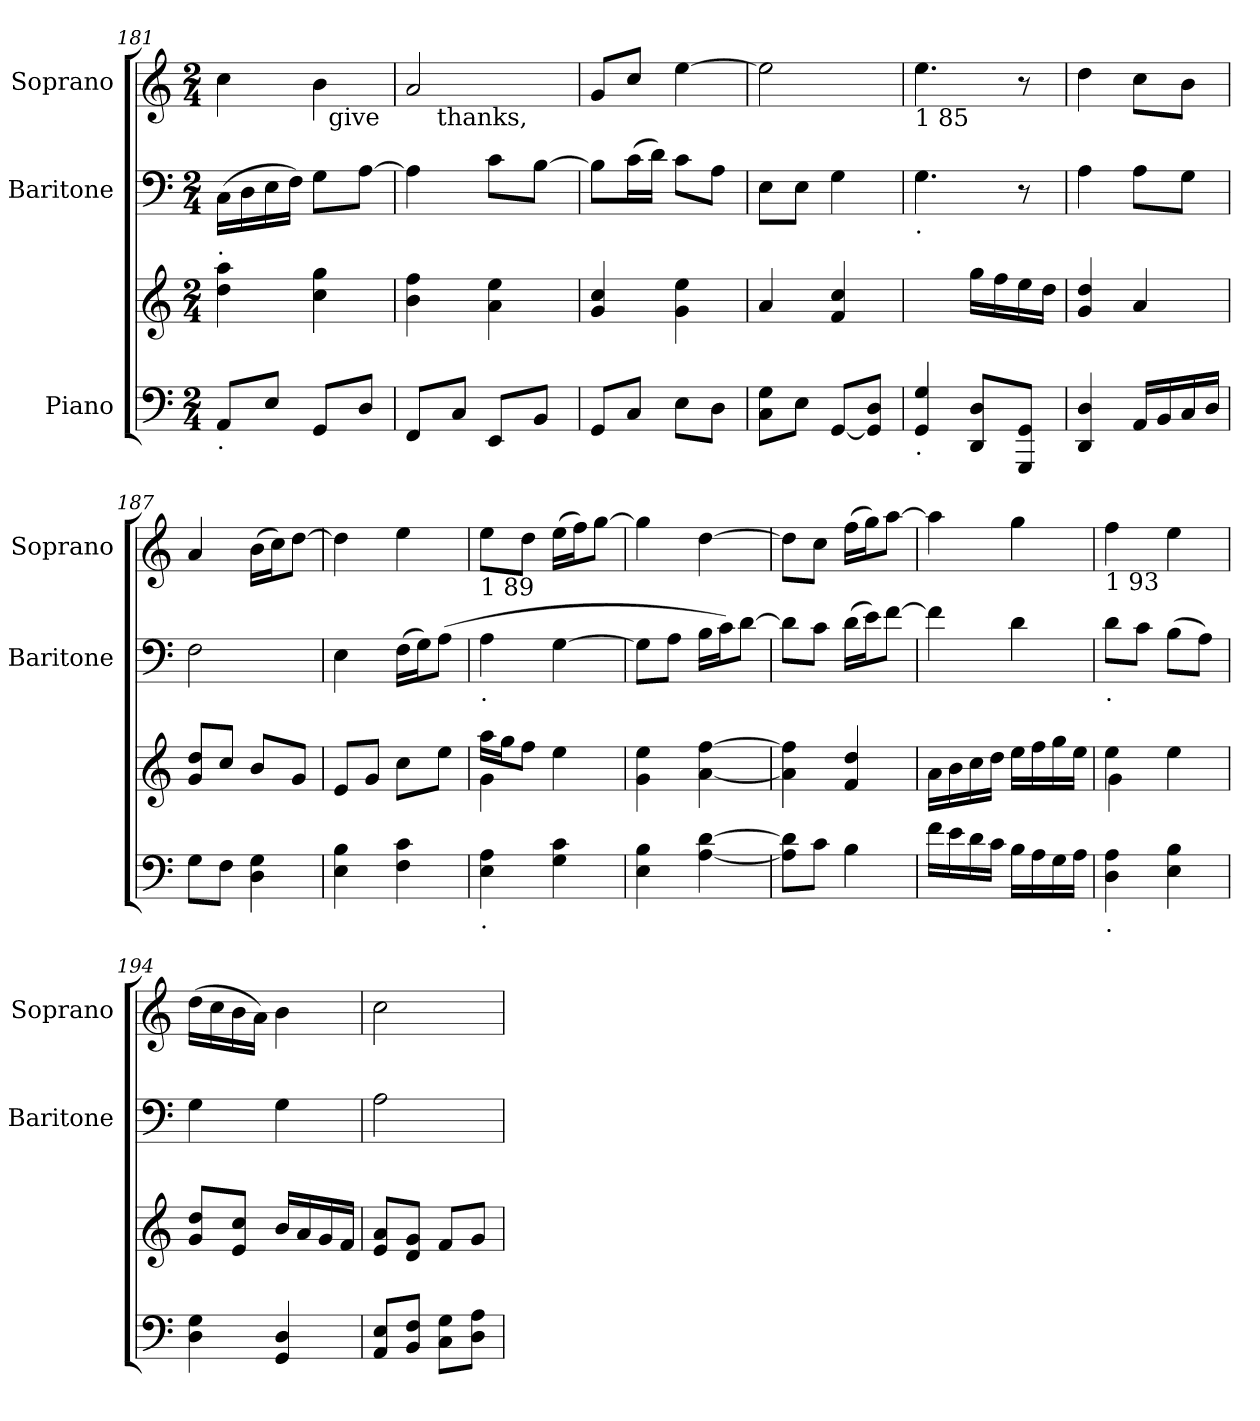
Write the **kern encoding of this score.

**kern	**kern	**kern	**kern
*part3	*part3	*part2	*part1
*staff4	*staff3	*staff2	*staff1
*I"Piano	*	*I"Baritone	*I"Soprano
*	*	*I'Baritone	*I'Soprano
!!LO:LB:g=z
*clefF4	*clefG2	*clefF4	*clefG2
*k[]	*k[]	*k[]	*k[]
*C:	*C:	*C:	*C:
*M2/4	*M2/4	*M2/4	*M2/4
=181	=181	=181	=181
!	!	!	!LO:TX:b:t=1 81
!	!	!LO:TX:b:t=.	!
!LO:TX:b:t=.	!	!	!
!	!LO:N:n=1:head=solid	!	!
*	*	*	*^
8AA/L	4dd\ 4aa\	(>16C\LL	4cc\	4ryy
.	.	16D\	.	.
8E/J	.	16E\	.	.
.	.	16F\JJ)	.	.
!	!LO:N:n=1:head=solid	!	!	!
8GG/L	4cc\ 4gg\	8G\L	4b\	32ryy
!	!	!	!	!LO:TX:b:t=give
.	.	.	.	8..ryy
8D/J	.	[>8A\J	.	.
=182	=182	=182	=182	=182
!	!LO:N:n=1:head=solid	!	!	!
8FF/L	4b\ 4ff\	4A\]	2a/	16.ryy
!	!	!	!	!LO:TX:b:t=thanks,
.	.	.	.	4ryy
8C/J	.	.	.	.
!	!LO:N:n=1:head=solid	!	!	!
8EE/L	4a\ 4ee\	8c\L	.	.
.	.	.	.	8ryy
8BB/J	.	[>8B\J	.	.
.	.	.	.	32ryy
*	*	*	*v	*v
=183	=183	=183	=183
8GG/L	4g/ 4cc/	8B\L]	8g/L
8C/J	.	(>16c\L	8cc/J
.	.	16d\JJ)	.
8E\L	4g\ 4ee\	8c\L	[>4ee\
8D\J	.	8A\J	.
=184	=184	=184	=184
!	!LO:N:head=solid	!	!
8C\ 8G\L	4a/	8E\L	2ee\]
8E\J	.	8E\J	.
!	!LO:N:n=2:head=solid	!	!
[<8GG/L	4f/ 4cc/	4G\	.
8GG/] 8D/J	.	.	.
!!LO:PB:g=z
=185	=185	=185	=185
!	!	!	!LO:TX:b:t=1 85
!	!	!LO:TX:b:t=.	!
!LO:TX:b:t=.	!	!	!
4GG/ 4G/	4ryy	4.G\	4.ee\
8DD/ 8D/L	16gg\LL	.	.
.	16ff\	.	.
8GGG/ 8GG/J	16ee\	8r	8r
.	16dd\JJ	.	.
=186	=186	=186	=186
!	!LO:N:n=1:head=solid	!	!
4DD/ 4D/	4g/ 4dd/	4A\	4dd\
!	!LO:N:head=solid	!	!
16AA/LL	4a/	8A\L	8cc\L
16BB/	.	.	.
16C/	.	8G\J	8b\J
16D/JJ	.	.	.
=187	=187	=187	=187
!LO:N:head=solid	!LO:N:n=1:head=solid	!	!
8G\L	8g/ 8dd/L	2F\	4a/
!LO:N:head=solid	!	!	!
8F\J	8cc/J	.	.
4D\ 4G\	8b/L	.	(>16b\LL
.	.	.	16cc\J)
.	8g/J	.	[>8dd\J
=188	=188	=188	=188
4E\ 4B\	8e/L	4E\	4dd\]
.	8g/J	.	.
4F\ 4c\	8cc\L	(>16F\LL	4ee\
.	.	16G\J)	.
.	8ee\J	(>8A\J	.
!!LO:LB:g=z
=189	=189	=189	=189
*	*^	*	*
!	!	!	!	!LO:TX:b:t=1 89
!	!	!	!LO:TX:b:t=.	!
!LO:TX:b:t=.	!	!	!	!
4E\ 4A\	16aa\LL	4g\	4A\	8ee\L
.	16gg\J	.	.	.
.	8ff\J	.	.	8dd\J
4G\ 4c\	4ee\	4ryy	[>4G\	(>16ee\LL
.	.	.	.	16ff\J)
.	.	.	.	[>8gg\J
*	*v	*v	*	*
=190	=190	=190	=190
4E\ 4B\	4g\ 4ee\	8G\L]	4gg\]
.	.	8A\J	.
[<4A\ [>4d\	[<4a\ [>4ff\	16B\LL	[>4dd\
.	.	16c\J)	.
.	.	[>8d\J	.
=191	=191	=191	=191
8A\] 8d\]L	4a\] 4ff\]	8d\L]	8dd\L]
8c\J	.	8c\J	8cc\J
4B\	4f/ 4dd/	(>16d\LL	(>16ff\LL
.	.	16e\J)	16gg\J)
.	.	[>8f\J	[>8aa\J
=192	=192	=192	=192
16f\LL	16a\LL	4f\]	4aa\]
16e\	16b\	.	.
16d\	16cc\	.	.
16c\JJ	16dd\JJ	.	.
16B\LL	16ee\LL	4d\	4gg\
16A\	16ff\	.	.
16G\	16gg\	.	.
16A\JJ	16ee\JJ	.	.
!!LO:PB:g=z
=193	=193	=193	=193
!	!	!	!LO:TX:b:t=1 93
!	!	!LO:TX:b:t=.	!
!LO:TX:b:t=.	!	!	!
!	!LO:N:head=solid	!	!
*	*^	*	*
4D\ 4A\	4ee\	4g\	8d\L	4ff\
.	.	.	(8c\J	.
4E\ 4B\	4ee\	4ryy	(>8B\L	4ee\
.	.	.	8A\J)	.
*	*v	*v	*	*
=194	=194	=194	=194
4D\ 4G\	8g/ 8dd/L	4G\	(>16dd\LL
.	.	.	16cc\
.	8e/ 8cc/J	.	16b\
.	.	.	16a\JJ)
4GG/ 4D/	16b/LL	4G\	4b\
.	16a/	.	.
.	16g/	.	.
.	16f/JJ	.	.
=195	=195	=195	=195
8AA/ 8E/L	8e/ 8a/L	2A\	2cc\
8BB/ 8F/J	8d/ 8g/J	.	.
!	!LO:N:head=solid	!	!
8C\ 8G\L	8f/L	.	.
!	!LO:N:head=solid	!	!
8D\ 8A\J	8g/J	.	.
=	=	=	=
*-	*-	*-	*-
